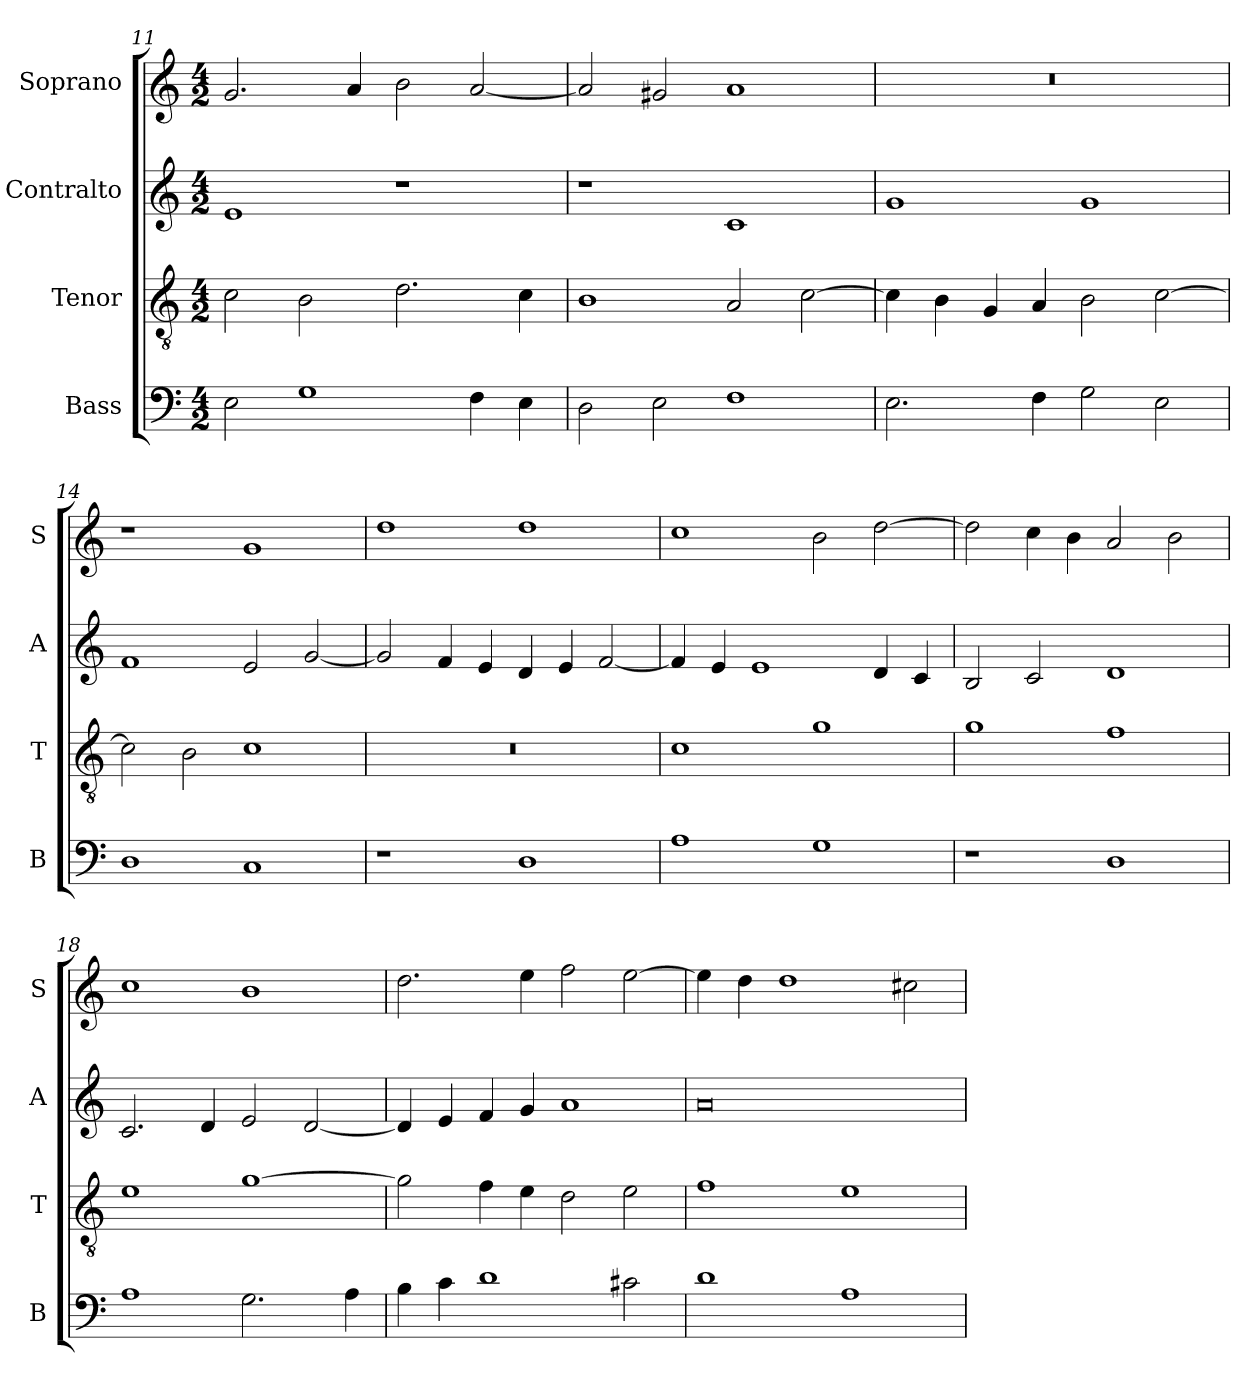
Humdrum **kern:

**kern	**kern	**kern	**kern
*part4	*part3	*part2	*part1
*staff4	*staff3	*staff2	*staff1
*I"Bass	*I"Tenor	*I"Contralto	*I"Soprano
*I'B	*I'T	*I'A	*I'S
*clefF4	*clefGv2	*clefG2	*clefG2
*k[]	*k[]	*k[]	*k[]
*G:mix	*G:mix	*G:mix	*G:mix
*M4/2	*M4/2	*M4/2	*M4/2
=11	=11	=11	=11
2E	2c	1e	2.g
1G	2B	.	.
.	.	.	4a
.	2.d	1r	2b
4F	.	.	[2a
4E	4c	.	.
=12	=12	=12	=12
2D	1B	1r	2a]
2E	.	.	2g#X
1F	2A	1c	1a
.	[2c	.	.
=13	=13	=13	=13
2.E	4c]	1g	0r
.	4B	.	.
.	4G	.	.
4F	4A	.	.
2G	2B	1g	.
2E	[2c	.	.
=14	=14	=14	=14
1D	2c]	1f	1r
.	2B	.	.
1C	1c	2e	1g
.	.	[2g	.
=15	=15	=15	=15
1r	0r	2g]	1dd
.	.	4f	.
.	.	4e	.
1D	.	4d	1dd
.	.	4e	.
.	.	[2f	.
=16	=16	=16	=16
1A	1c	4f]	1cc
.	.	4e	.
.	.	1e	.
1G	1g	.	2b
.	.	4d	[2dd
.	.	4c	.
=17	=17	=17	=17
1r	1g	2B	2dd]
.	.	2c	4cc
.	.	.	4b
1D	1f	1d	2a
.	.	.	2b
=18	=18	=18	=18
1A	1e	2.c	1cc
.	.	4d	.
2.G	[1g	2e	1b
.	.	[2d	.
4A	.	.	.
=19	=19	=19	=19
4B	2g]	4d]	2.dd
4c	.	4e	.
1d	4f	4f	.
.	4e	4g	4ee
.	2d	1a	2ff
2c#X	2e	.	[2ee
=20	=20	=20	=20
1d	1f	0a	4ee]
.	.	.	4dd
.	.	.	1dd
1A	1e	.	.
.	.	.	2cc#X
=	=	=	=
*-	*-	*-	*-
